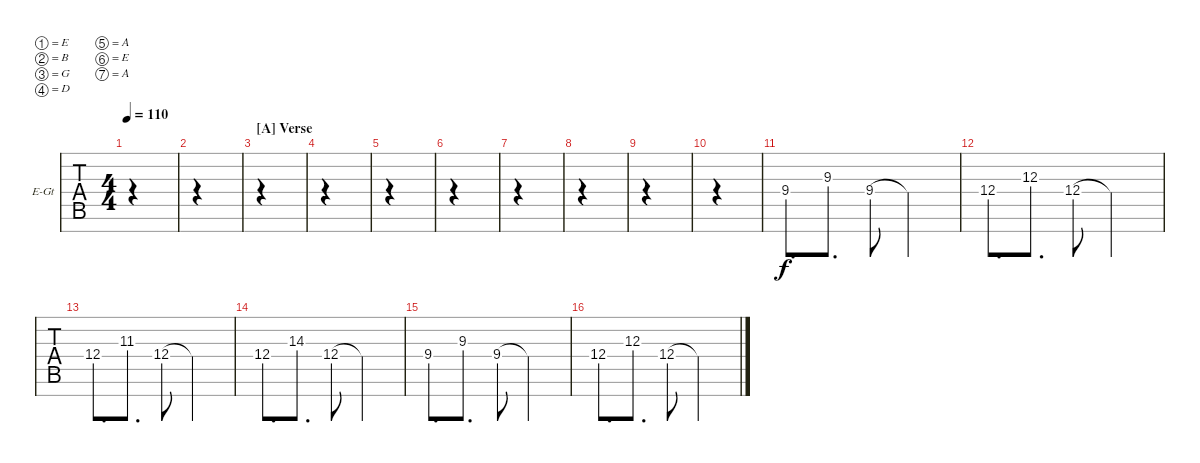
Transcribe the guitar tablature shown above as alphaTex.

\defaultSystemsLayout 4
\bracketExtendMode groupsimilarinstruments
\firstSystemTrackNameOrientation horizontal
\otherSystemsTrackNameOrientation horizontal
\track ("Cole Train" "E-Gt") {instrument distortionguitar}
\staff {tabs}
\tuning (E4 B3 G3 D3 A2 E2 A1)
\ts (4 4)
\tempo 110
\clef g2
\ks c
|
|
\section ("A" "Verse")
|
|
|
|
|
|
|
|
9.4.8{d} 9.3.8{d} 9.4.8 9.4{t}.2 |
12.4.8{d} 12.3.8{d} 12.4.8 12.4{t}.2 |
12.4.8{d} 11.3.8{d} 12.4.8 12.4{t}.2 |
12.4.8{d} 14.3.8{d} 12.4.8 12.4{t}.2 |
9.4.8{d} 9.3.8{d} 9.4.8 9.4{t}.2 |
12.4.8{d} 12.3.8{d} 12.4.8 12.4{t}.2
